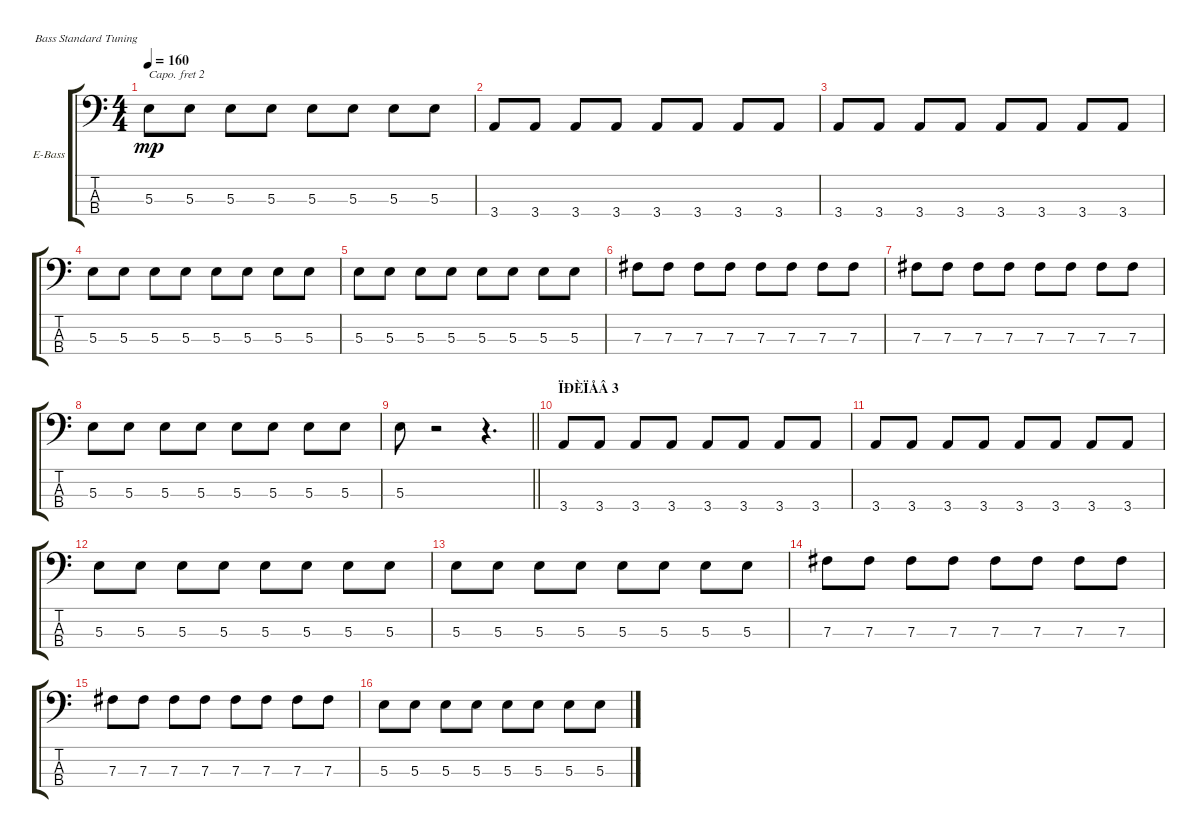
\bracketExtendMode groupsimilarinstruments
\firstSystemTrackNameOrientation horizontal
\otherSystemsTrackNameOrientation horizontal
\track ("Electric Bass" "E-Bass") {instrument electricbassfinger}
\staff {score tabs}
\capo 2
\tuning (G2 D2 A1 E1)
\ts (4 4)
\tempo 160
\clef f4
\ks c
5.3.8{dy mp} 5.3.8 5.3.8 5.3.8 5.3.8 5.3.8 5.3.8 5.3.8 |
3.4.8 3.4.8 3.4.8 3.4.8 3.4.8 3.4.8 3.4.8 3.4.8 |
3.4.8 3.4.8 3.4.8 3.4.8 3.4.8 3.4.8 3.4.8 3.4.8 |
5.3.8 5.3.8 5.3.8 5.3.8 5.3.8 5.3.8 5.3.8 5.3.8 |
5.3.8 5.3.8 5.3.8 5.3.8 5.3.8 5.3.8 5.3.8 5.3.8 |
7.3.8 7.3.8 7.3.8 7.3.8 7.3.8 7.3.8 7.3.8 7.3.8 |
7.3.8 7.3.8 7.3.8 7.3.8 7.3.8 7.3.8 7.3.8 7.3.8 |
5.3.8 5.3.8 5.3.8 5.3.8 5.3.8 5.3.8 5.3.8 5.3.8 |
\barLineRight lightlight
5.3.8 r.2 r.4{d} |
\section ("" "ÏÐÈÏÅÂ 3")
3.4.8 3.4.8 3.4.8 3.4.8 3.4.8 3.4.8 3.4.8 3.4.8 |
3.4.8 3.4.8 3.4.8 3.4.8 3.4.8 3.4.8 3.4.8 3.4.8 |
5.3.8 5.3.8 5.3.8 5.3.8 5.3.8 5.3.8 5.3.8 5.3.8 |
5.3.8 5.3.8 5.3.8 5.3.8 5.3.8 5.3.8 5.3.8 5.3.8 |
7.3.8 7.3.8 7.3.8 7.3.8 7.3.8 7.3.8 7.3.8 7.3.8 |
7.3.8 7.3.8 7.3.8 7.3.8 7.3.8 7.3.8 7.3.8 7.3.8 |
5.3.8 5.3.8 5.3.8 5.3.8 5.3.8 5.3.8 5.3.8 5.3.8
